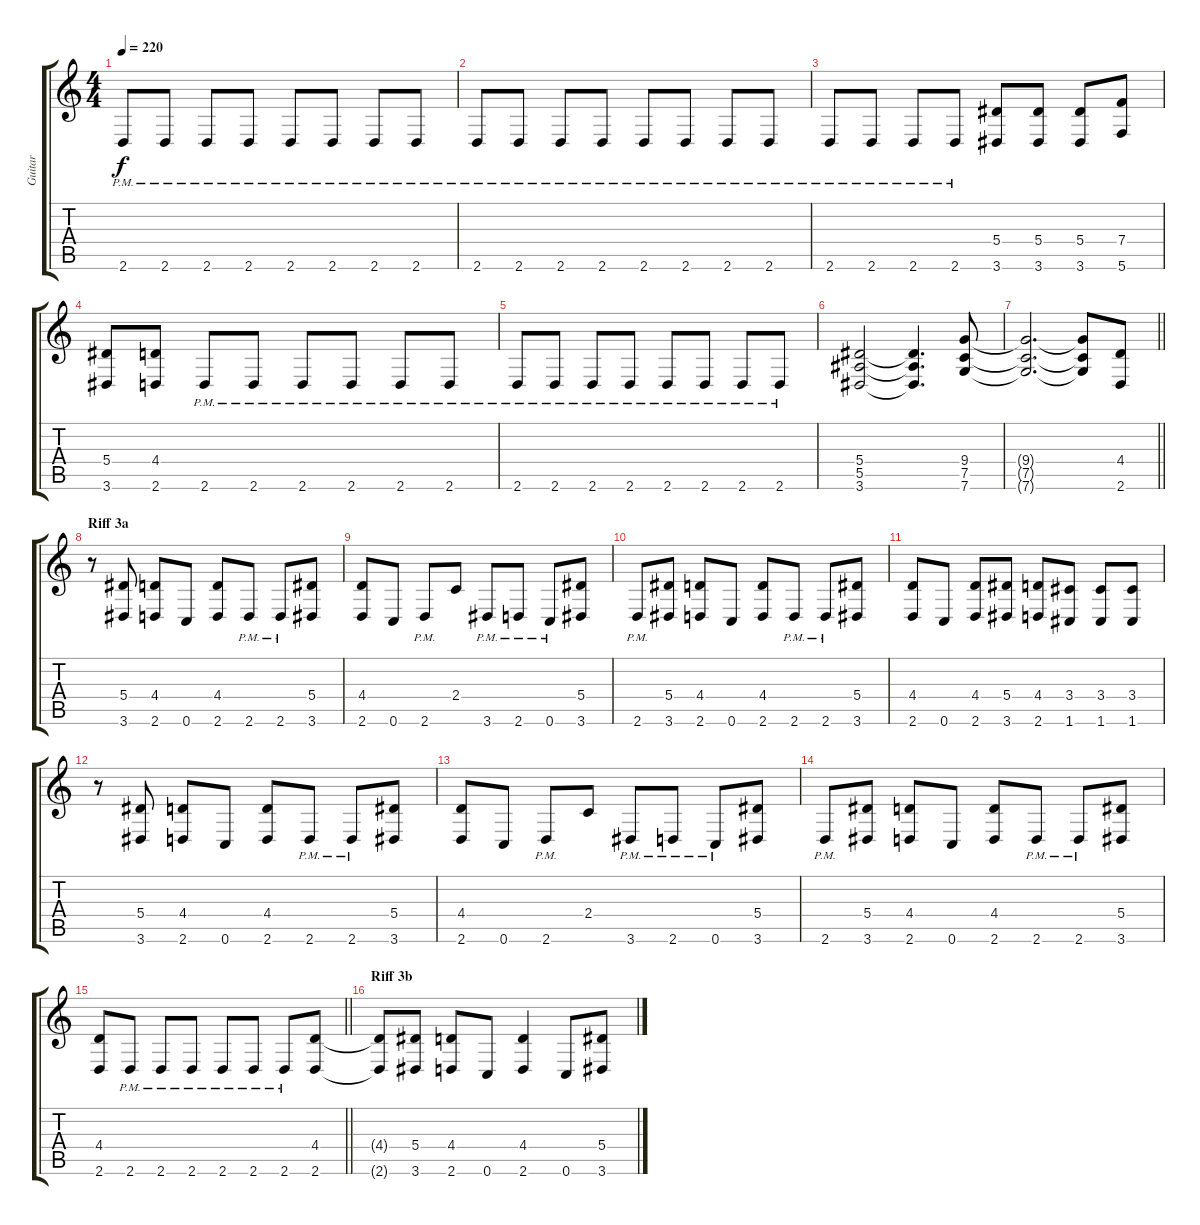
\track ("Guitar" "Guitar") {instrument distortionguitar}
\staff {score tabs}
\tuning (C4 G3 Eb3 Bb2 F2 C2) {hide}
\ts (4 4)
\tempo 220
\clef g2
\ks c
2.6{pm}.8{dy f} 2.6{pm}.8 2.6{pm}.8 2.6{pm}.8 2.6{pm}.8 2.6{pm}.8 2.6{pm}.8 2.6{pm}.8 |
2.6{pm}.8 2.6{pm}.8 2.6{pm}.8 2.6{pm}.8 2.6{pm}.8 2.6{pm}.8 2.6{pm}.8 2.6{pm}.8 |
2.6{pm}.8 2.6{pm}.8 2.6{pm}.8 2.6{pm}.8 (5.4 3.6).8 (5.4 3.6).8 (5.4 3.6).8 (7.4 5.6).8 |
(5.4 3.6).8 (4.4 2.6).8 2.6{pm}.8 2.6{pm}.8 2.6{pm}.8 2.6{pm}.8 2.6{pm}.8 2.6{pm}.8 |
2.6{pm}.8 2.6{pm}.8 2.6{pm}.8 2.6{pm}.8 2.6{pm}.8 2.6{pm}.8 2.6{pm}.8 2.6{pm}.8 |
(5.4 5.5 3.6).2 (5.4{t} 5.5{t} 3.6{t}).4{d} (9.4 7.5 7.6).8 |
\barLineRight lightlight
(9.4{t} 7.5{t} 7.6{t}).2{d} (9.4{t} 7.5{t} 7.6{t}).8 (4.4 2.6).8 |
\section ("" "Riff 3a")
r.8 (5.4 3.6).8 (4.4 2.6).8 0.6.8 (4.4 2.6).8 2.6{pm}.8 2.6{pm}.8 (5.4 3.6).8 |
(4.4 2.6).8 0.6.8 2.6{pm}.8 2.4.8 3.6{pm}.8 2.6{pm}.8 0.6{pm}.8 (5.4 3.6).8 |
2.6{pm}.8 (5.4 3.6).8 (4.4 2.6).8 0.6.8 (4.4 2.6).8 2.6{pm}.8 2.6{pm}.8 (5.4 3.6).8 |
(4.4 2.6).8 0.6.8 (4.4 2.6).8 (5.4 3.6).8 (4.4 2.6).8 (3.4 1.6).8 (3.4 1.6).8 (3.4 1.6).8 |
r.8 (5.4 3.6).8 (4.4 2.6).8 0.6.8 (4.4 2.6).8 2.6{pm}.8 2.6{pm}.8 (5.4 3.6).8 |
(4.4 2.6).8 0.6.8 2.6{pm}.8 2.4.8 3.6{pm}.8 2.6{pm}.8 0.6{pm}.8 (5.4 3.6).8 |
2.6{pm}.8 (5.4 3.6).8 (4.4 2.6).8 0.6.8 (4.4 2.6).8 2.6{pm}.8 2.6{pm}.8 (5.4 3.6).8 |
\barLineRight lightlight
(4.4 2.6).8 2.6{pm}.8 2.6{pm}.8 2.6{pm}.8 2.6{pm}.8 2.6{pm}.8 2.6{pm}.8 (4.4 2.6).8 |
\section ("" "Riff 3b")
(4.4{t} 2.6{t}).8 (5.4 3.6).8 (4.4 2.6).8 0.6.8 (4.4 2.6).4 0.6.8 (5.4 3.6).8
